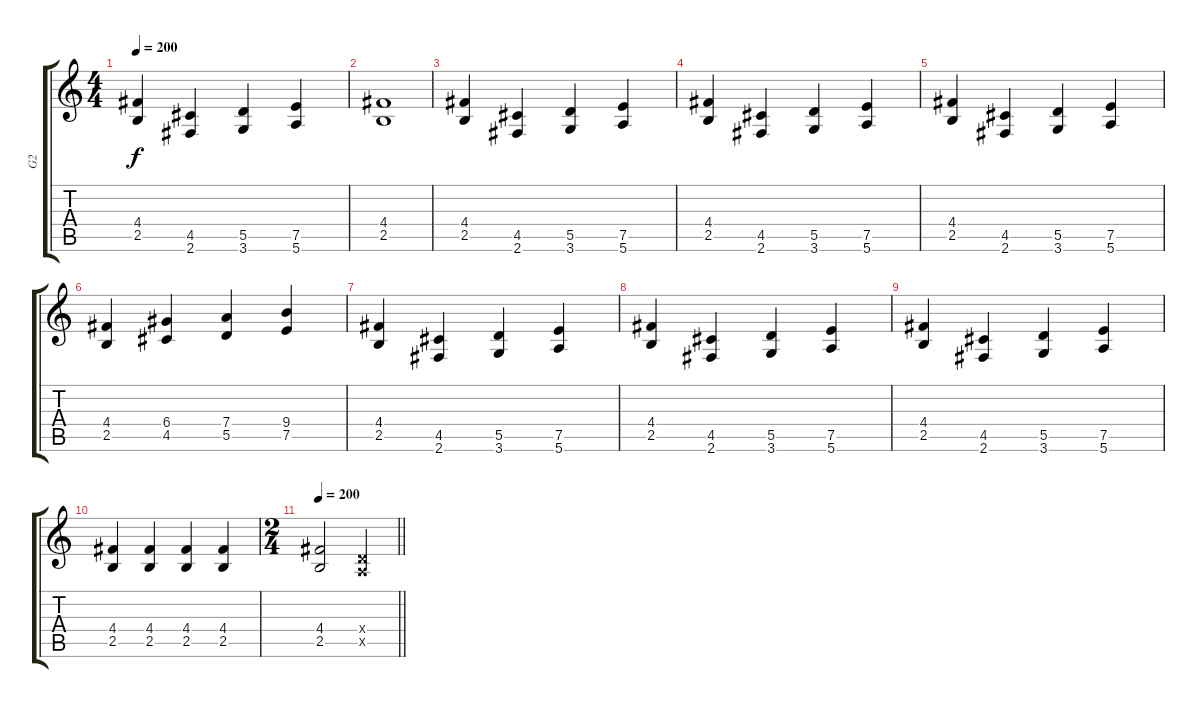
\track ("G2" "G2") {instrument distortionguitar}
\staff {score tabs}
\tuning (E4 B3 G3 D3 A2 E2) {hide}
\ts (4 4)
\tempo 200
\clef g2
\ks c
(4.4 2.5).4{dy f} (4.5 2.6).4 (5.5 3.6).4 (7.5 5.6).4 |
(4.4 2.5).1 |
(4.4 2.5).4 (4.5 2.6).4 (5.5 3.6).4 (7.5 5.6).4 |
(4.4 2.5).4 (4.5 2.6).4 (5.5 3.6).4 (7.5 5.6).4 |
(4.4 2.5).4 (4.5 2.6).4 (5.5 3.6).4 (7.5 5.6).4 |
(4.4 2.5).4 (6.4 4.5).4 (7.4 5.5).4 (9.4 7.5).4 |
(4.4 2.5).4 (4.5 2.6).4 (5.5 3.6).4 (7.5 5.6).4 |
(4.4 2.5).4 (4.5 2.6).4 (5.5 3.6).4 (7.5 5.6).4 |
(4.4 2.5).4 (4.5 2.6).4 (5.5 3.6).4 (7.5 5.6).4 |
(4.4 2.5).4 (4.4 2.5).4 (4.4 2.5).4 (4.4 2.5).4 |
\ts (2 4)
\tempo 200
\barLineRight lightlight
(4.4 2.5).2 (0.4{x} 0.5{x}).4
